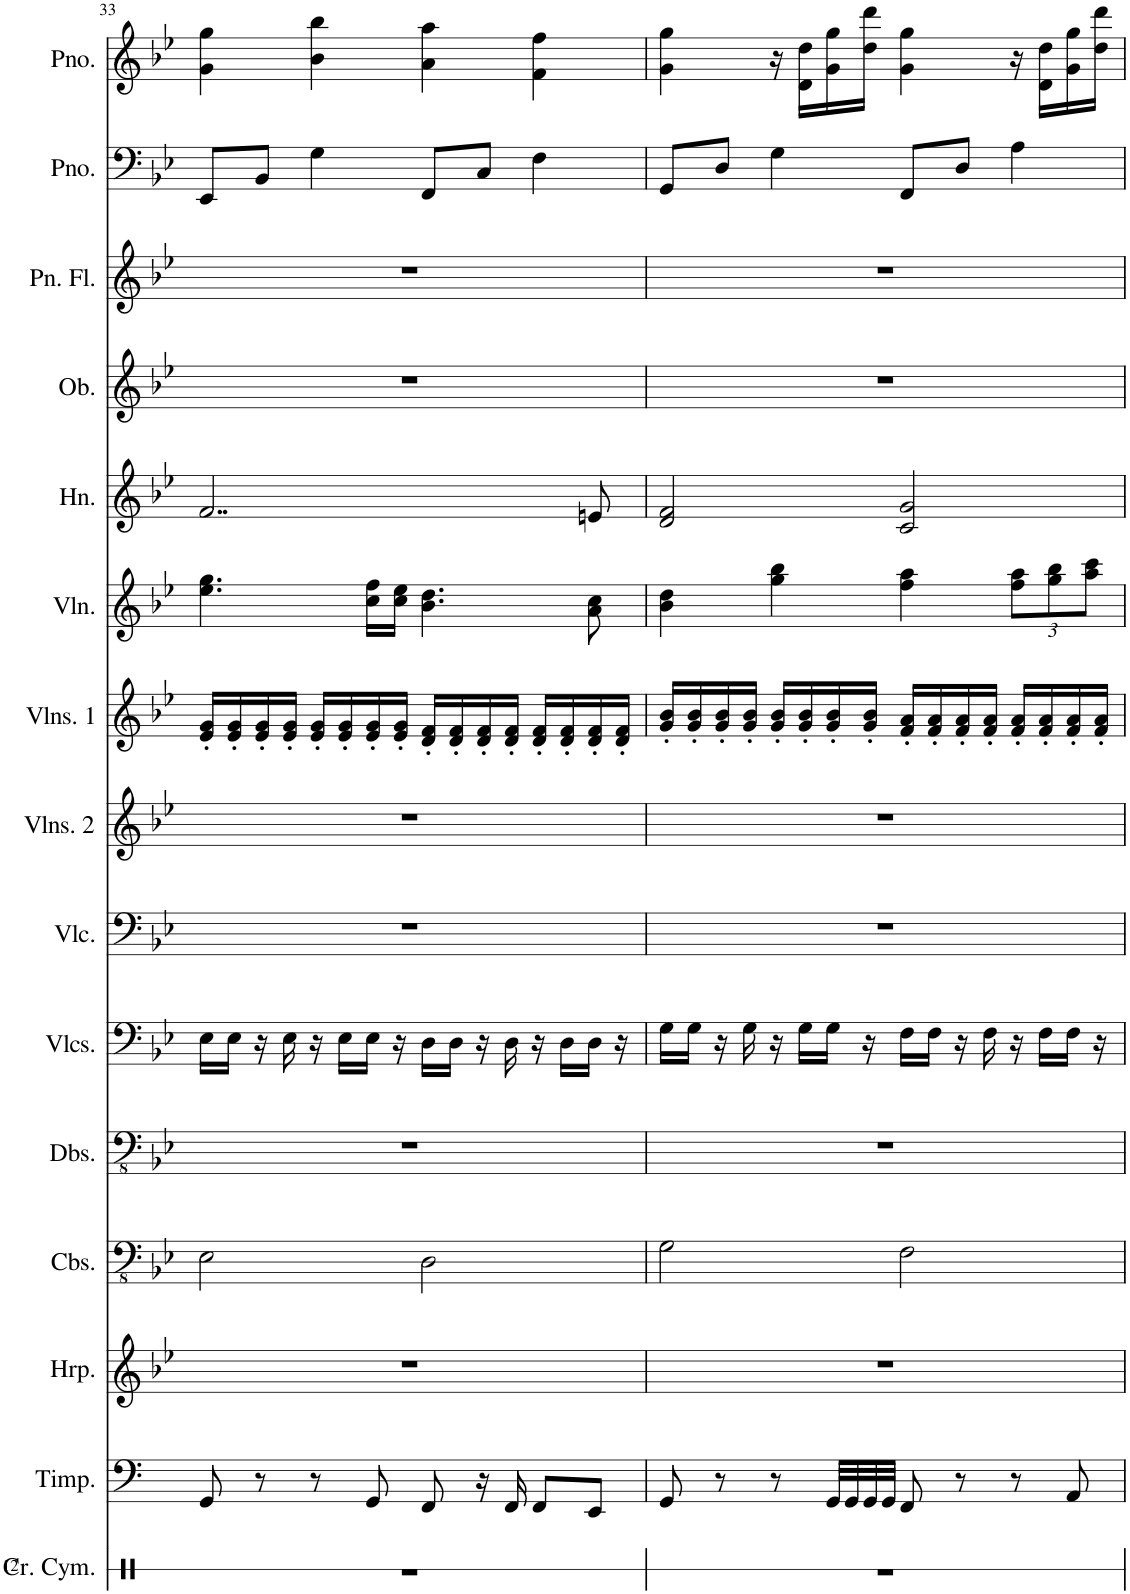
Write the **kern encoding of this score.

**kern	**kern	**kern	**kern	**kern	**kern	**kern	**kern	**kern	**kern	**kern	**kern	**kern	**kern	**kern
*part15	*part14	*part13	*part12	*part11	*part10	*part9	*part8	*part7	*part6	*part5	*part4	*part3	*part2	*part1
*staff15	*staff14	*staff13	*staff12	*staff11	*staff10	*staff9	*staff8	*staff7	*staff6	*staff5	*staff4	*staff3	*staff2	*staff1
*I"Crash Cymbal	*I"Timpani	*I"Harp	*I"Contrabasses	*I"Double Basses	*I"Violoncellos	*I"Violoncello	*I"Violins 2	*I"Violins 1	*I"Violin	*I"Horn	*I"Oboe	*I"Pan Flute	*I"Piano	*I"Piano
*I'Cr. Cym.	*I'Timp.	*I'Hrp.	*I'Cbs.	*I'Dbs.	*I'Vlcs.	*I'Vlc.	*I'Vlns. 2	*I'Vlns. 1	*I'Vln.	*I'Hn.	*I'Ob.	*I'Pn. Fl.	*I'Pno.	*I'Pno.
!!LO:PB:g=z
*clefX	*clefF4	*clefG2	*clefFv4	*clefFv4	*clefF4	*clefF4	*clefG2	*clefG2	*clefG2	*clefG2	*clefG2	*clefG2	*clefF4	*clefG2
*	*	*	*	*	*	*	*	*	*	*Trd4c7	*	*	*	*
*k[]	*k[]	*k[b-e-]	*k[b-e-]	*k[b-e-]	*k[b-e-]	*k[b-e-]	*k[b-e-]	*k[b-e-]	*k[b-e-]	*k[b-e-]	*k[b-e-]	*k[b-e-]	*k[b-e-]	*k[b-e-]
*M4/4	*M4/4	*M4/4	*M4/4	*M4/4	*M4/4	*M4/4	*M4/4	*M4/4	*M4/4	*M4/4	*M4/4	*M4/4	*M4/4	*M4/4
=33	=33	=33	=33	=33	=33	=33	=33	=33	=33	=33	=33	=33	=33	=33
1r	8GG/	1r	2EE-\	1r	16E-\LL	1r	1r	16e-/' 16g/'LL	4.ee-\ 4.gg\	2..f/	1r	1r	8EE-/L	4g\ 4gg\
.	.	.	.	.	16E-\JJ	.	.	16e-/' 16g/'	.	.	.	.	.	.
.	8r	.	.	.	16r	.	.	16e-/' 16g/'	.	.	.	.	8BB-/J	.
.	.	.	.	.	16E-\	.	.	16e-/' 16g/'JJ	.	.	.	.	.	.
.	8r	.	.	.	16r	.	.	16e-/' 16g/'LL	.	.	.	.	4G\	4b-\ 4bb-\
.	.	.	.	.	16E-\LL	.	.	16e-/' 16g/'	.	.	.	.	.	.
.	8GG/	.	.	.	16E-\JJ	.	.	16e-/' 16g/'	16cc\ 16ff\LL	.	.	.	.	.
.	.	.	.	.	16r	.	.	16e-/' 16g/'JJ	16cc\ 16ee-\JJ	.	.	.	.	.
.	8FF/	.	2DD\	.	16D\LL	.	.	16d/' 16f/'LL	4.b-\ 4.dd\	.	.	.	8FF/L	4a\ 4aa\
.	.	.	.	.	16D\JJ	.	.	16d/' 16f/'	.	.	.	.	.	.
.	16r	.	.	.	16r	.	.	16d/' 16f/'	.	.	.	.	8C/J	.
.	16FF/	.	.	.	16D\	.	.	16d/' 16f/'JJ	.	.	.	.	.	.
.	8FF/L	.	.	.	16r	.	.	16d/' 16f/'LL	.	.	.	.	4F\	4f\ 4ff\
.	.	.	.	.	16D\LL	.	.	16d/' 16f/'	.	.	.	.	.	.
.	8EE/J	.	.	.	16D\JJ	.	.	16d/' 16f/'	8a\ 8cc\	8en/	.	.	.	.
.	.	.	.	.	16r	.	.	16d/' 16f/'JJ	.	.	.	.	.	.
=34	=34	=34	=34	=34	=34	=34	=34	=34	=34	=34	=34	=34	=34	=34
1r	8GG/	1r	2GG\	1r	16G\LL	1r	1r	16g/' 16b-/'LL	4b-\ 4dd\	2d/ 2f/	1r	1r	8GG/L	4g\ 4gg\
.	.	.	.	.	16G\JJ	.	.	16g/' 16b-/'	.	.	.	.	.	.
.	8r	.	.	.	16r	.	.	16g/' 16b-/'	.	.	.	.	8D/J	.
.	.	.	.	.	16G\	.	.	16g/' 16b-/'JJ	.	.	.	.	.	.
.	8r	.	.	.	16r	.	.	16g/' 16b-/'LL	4gg\ 4bb-\	.	.	.	4G\	16r
.	.	.	.	.	16G\LL	.	.	16g/' 16b-/'	.	.	.	.	.	16d\ 16dd\LL
.	32GG/LLL	.	.	.	16G\JJ	.	.	16g/' 16b-/'	.	.	.	.	.	16g\ 16gg\
.	32GG/	.	.	.	.	.	.	.	.	.	.	.	.	.
.	32GG/	.	.	.	16r	.	.	16g/' 16b-/'JJ	.	.	.	.	.	16dd\ 16ddd\JJ
.	32GG/JJJ	.	.	.	.	.	.	.	.	.	.	.	.	.
.	8FF/	.	2FF\	.	16F\LL	.	.	16f/' 16a/'LL	4ff\ 4aa\	2c/ 2g/	.	.	8FF/L	4g\ 4gg\
.	.	.	.	.	16F\JJ	.	.	16f/' 16a/'	.	.	.	.	.	.
.	8r	.	.	.	16r	.	.	16f/' 16a/'	.	.	.	.	8D/J	.
.	.	.	.	.	16F\	.	.	16f/' 16a/'JJ	.	.	.	.	.	.
*	*	*	*	*	*	*	*	*	*Xbrackettup	*	*	*	*	*
.	8r	.	.	.	16r	.	.	16f/' 16a/'LL	12ff\ 12aa\L	.	.	.	4A\	16r
.	.	.	.	.	16F\LL	.	.	16f/' 16a/'	.	.	.	.	.	16d\ 16dd\LL
.	.	.	.	.	.	.	.	.	12gg\ 12bb-\	.	.	.	.	.
.	8AA/	.	.	.	16F\JJ	.	.	16f/' 16a/'	.	.	.	.	.	16g\ 16gg\
.	.	.	.	.	.	.	.	.	12aa\ 12ccc\J	.	.	.	.	.
.	.	.	.	.	16r	.	.	16f/' 16a/'JJ	.	.	.	.	.	16dd\ 16ddd\JJ
=	=	=	=	=	=	=	=	=	=	=	=	=	=	=
*-	*-	*-	*-	*-	*-	*-	*-	*-	*-	*-	*-	*-	*-	*-
